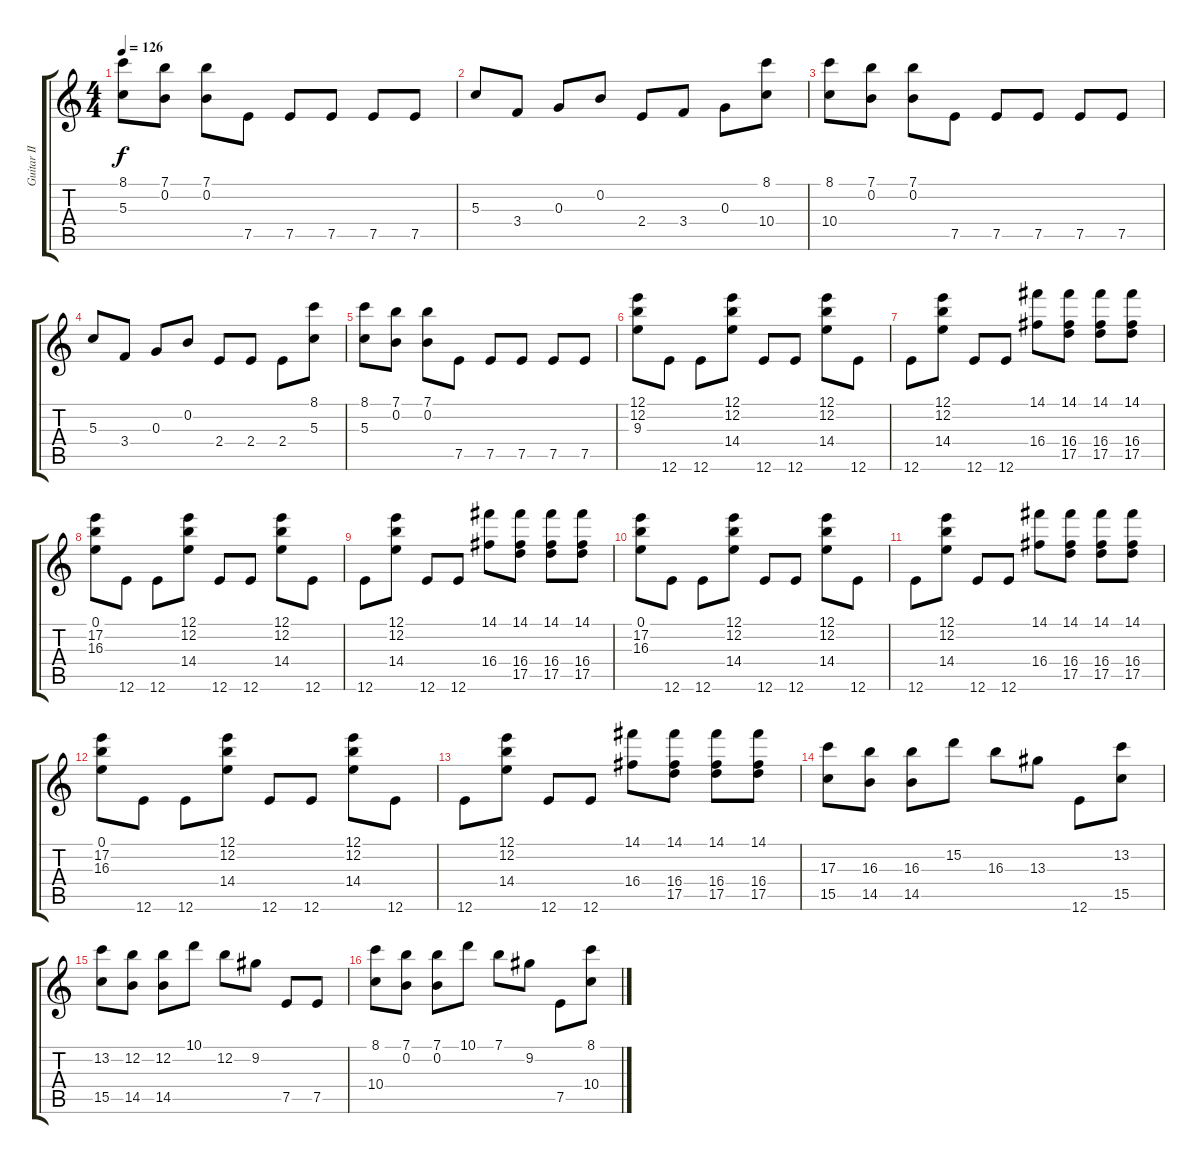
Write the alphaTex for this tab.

\track ("Guitar II" "Guitar II") {instrument distortionguitar}
\staff {score tabs}
\tuning (E4 B3 G3 D3 A2 E2) {hide}
\ts (4 4)
\tempo 126
\clef g2
\ks c
(8.1 5.3).8{dy f} (7.1 0.2).8 (7.1 0.2).8 7.5.8 7.5.8 7.5.8 7.5.8 7.5.8 |
5.3.8 3.4.8 0.3.8 0.2.8 2.4.8 3.4.8 0.3.8 (8.1 10.4).8 |
(8.1 10.4).8 (7.1 0.2).8 (7.1 0.2).8 7.5.8 7.5.8 7.5.8 7.5.8 7.5.8 |
5.3.8 3.4.8 0.3.8 0.2.8 2.4.8 2.4.8 2.4.8 (8.1 5.3).8 |
(8.1 5.3).8 (7.1 0.2).8 (7.1 0.2).8 7.5.8 7.5.8 7.5.8 7.5.8 7.5.8 |
(12.1 12.2 9.3).8 12.6.8 12.6.8 (12.1 12.2 14.4).8 12.6.8 12.6.8 (12.1 12.2 14.4).8 12.6.8 |
12.6.8 (12.1 12.2 14.4).8 12.6.8 12.6.8 (14.1 16.4).8 (14.1 16.4 17.5).8 (14.1 16.4 17.5).8 (14.1 16.4 17.5).8 |
(0.1 17.2 16.3).8 12.6.8 12.6.8 (12.1 12.2 14.4).8 12.6.8 12.6.8 (12.1 12.2 14.4).8 12.6.8 |
12.6.8 (12.1 12.2 14.4).8 12.6.8 12.6.8 (14.1 16.4).8 (14.1 16.4 17.5).8 (14.1 16.4 17.5).8 (14.1 16.4 17.5).8 |
(0.1 17.2 16.3).8 12.6.8 12.6.8 (12.1 12.2 14.4).8 12.6.8 12.6.8 (12.1 12.2 14.4).8 12.6.8 |
12.6.8 (12.1 12.2 14.4).8 12.6.8 12.6.8 (14.1 16.4).8 (14.1 16.4 17.5).8 (14.1 16.4 17.5).8 (14.1 16.4 17.5).8 |
(0.1 17.2 16.3).8 12.6.8 12.6.8 (12.1 12.2 14.4).8 12.6.8 12.6.8 (12.1 12.2 14.4).8 12.6.8 |
12.6.8 (12.1 12.2 14.4).8 12.6.8 12.6.8 (14.1 16.4).8 (14.1 16.4 17.5).8 (14.1 16.4 17.5).8 (14.1 16.4 17.5).8 |
(17.3 15.5).8 (16.3 14.5).8 (16.3 14.5).8 15.2.8 16.3.8 13.3.8 12.6.8 (13.2 15.5).8 |
(13.2 15.5).8 (12.2 14.5).8 (12.2 14.5).8 10.1.8 12.2.8 9.2.8 7.5.8 7.5.8 |
(8.1 10.4).8 (7.1 0.2).8 (7.1 0.2).8 10.1.8 7.1.8 9.2.8 7.5.8 (8.1 10.4).8
